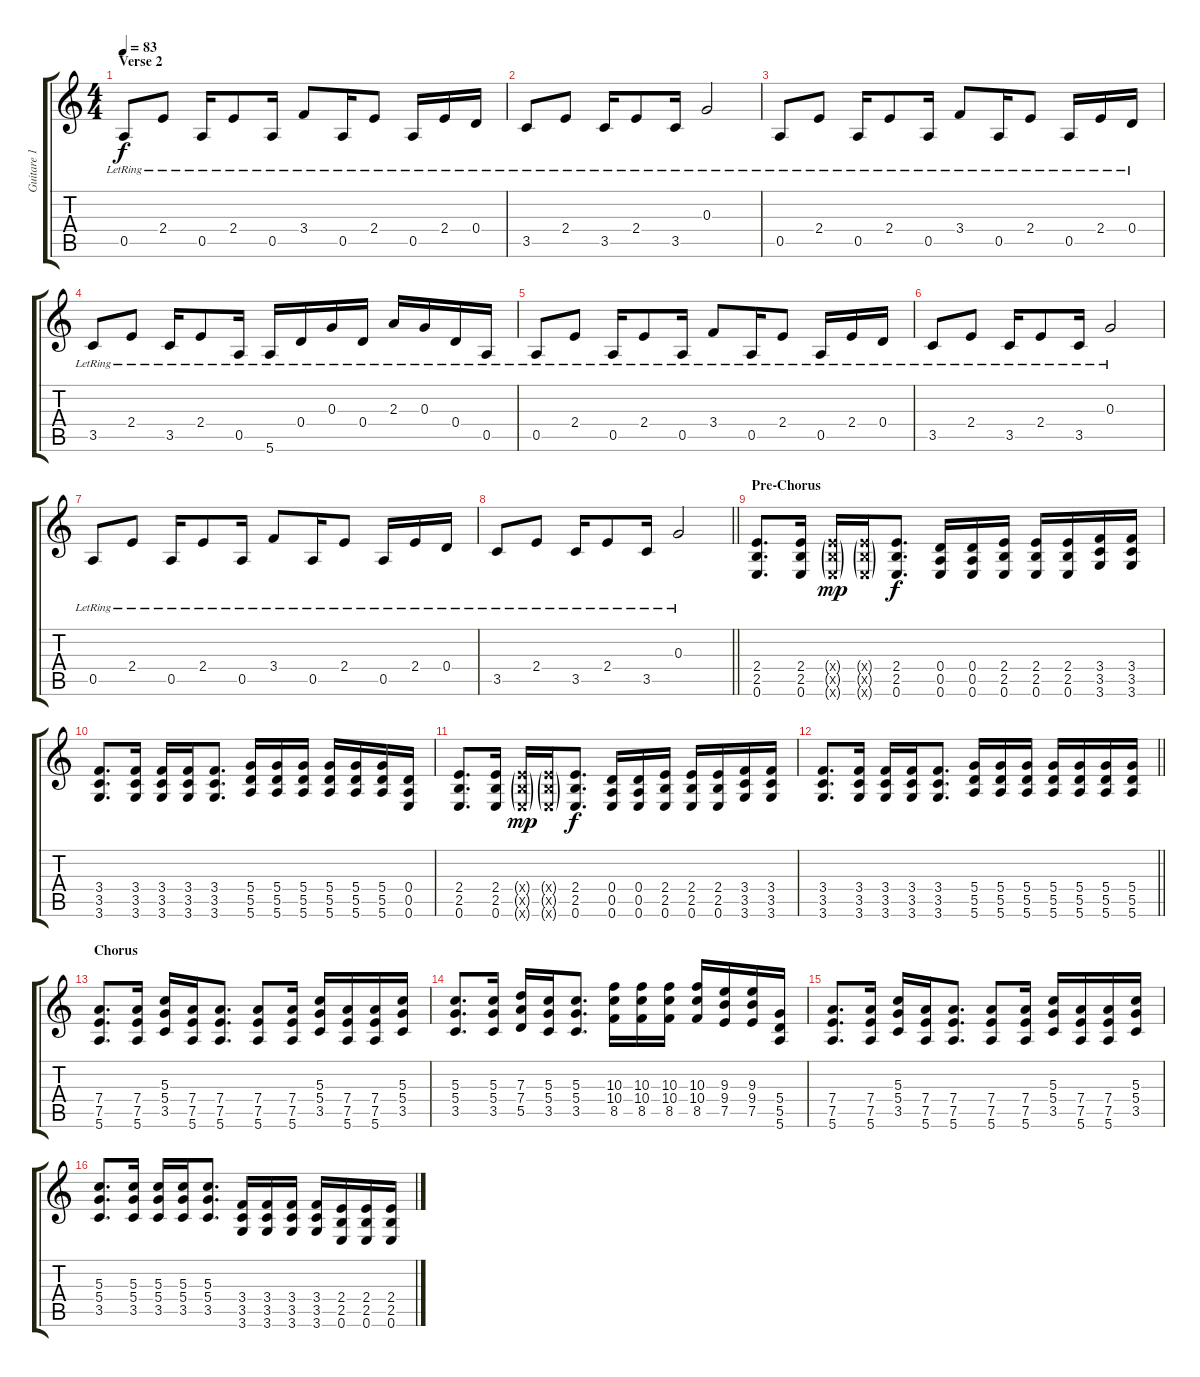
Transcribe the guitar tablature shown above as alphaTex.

\track ("Guitare 1" "Guitare 1") {instrument overdrivenguitar}
\staff {score tabs}
\tuning (E4 B3 G3 D3 A2 E2) {hide}
\ts (4 4)
\section ("" "Verse 2")
\tempo 83
\clef g2
\ks c
0.5{lr}.8{dy f} 2.4{lr}.8 0.5{lr}.16 2.4{lr}.8 0.5{lr}.16 3.4{lr}.8 0.5{lr}.16 2.4{lr}.8 0.5{lr}.16 2.4{lr}.16 0.4{lr}.16 |
3.5{lr}.8 2.4{lr}.8 3.5{lr}.16 2.4{lr}.8 3.5{lr}.16 0.3{lr}.2 |
0.5{lr}.8 2.4{lr}.8 0.5{lr}.16 2.4{lr}.8 0.5{lr}.16 3.4{lr}.8 0.5{lr}.16 2.4{lr}.8 0.5{lr}.16 2.4{lr}.16 0.4{lr}.16 |
3.5{lr}.8 2.4{lr}.8 3.5{lr}.16 2.4{lr}.8 0.5{lr}.16 5.6{lr}.16 0.4{lr}.16 0.3{lr}.16 0.4{lr}.16 2.3{lr}.16 0.3{lr}.16 0.4{lr}.16 0.5{lr}.16 |
0.5{lr}.8 2.4{lr}.8 0.5{lr}.16 2.4{lr}.8 0.5{lr}.16 3.4{lr}.8 0.5{lr}.16 2.4{lr}.8 0.5{lr}.16 2.4{lr}.16 0.4{lr}.16 |
3.5{lr}.8 2.4{lr}.8 3.5{lr}.16 2.4{lr}.8 3.5{lr}.16 0.3{lr}.2 |
0.5{lr}.8 2.4{lr}.8 0.5{lr}.16 2.4{lr}.8 0.5{lr}.16 3.4{lr}.8 0.5{lr}.16 2.4{lr}.8 0.5{lr}.16 2.4{lr}.16 0.4{lr}.16 |
\barLineRight lightlight
3.5{lr}.8 2.4{lr}.8 3.5{lr}.16 2.4{lr}.8 3.5{lr}.16 0.3{lr}.2 |
\section ("" "Pre-Chorus")
(2.4 2.5 0.6).8{d} (2.4 2.5 0.6).16 (2.4{g x} 2.5{g x} 0.6{g x}).16{dy mp} (2.4{g x} 2.5{g x} 0.6{g x}).16 (2.4 2.5 0.6).8{d dy f} (0.4 0.5 0.6).16 (0.4 0.5 0.6).16 (2.4 2.5 0.6).16 (2.4 2.5 0.6).16 (2.4 2.5 0.6).16 (3.4 3.5 3.6).16 (3.4 3.5 3.6).16 |
(3.4 3.5 3.6).8{d} (3.4 3.5 3.6).16 (3.4 3.5 3.6).16 (3.4 3.5 3.6).16 (3.4 3.5 3.6).8{d} (5.4 5.5 5.6).16 (5.4 5.5 5.6).16 (5.4 5.5 5.6).16 (5.4 5.5 5.6).16 (5.4 5.5 5.6).16 (5.4 5.5 5.6).16 (0.4 0.5 0.6).16 |
(2.4 2.5 0.6).8{d} (2.4 2.5 0.6).16 (2.4{g x} 2.5{g x} 0.6{g x}).16{dy mp} (2.4{g x} 2.5{g x} 0.6{g x}).16 (2.4 2.5 0.6).8{d dy f} (0.4 0.5 0.6).16 (0.4 0.5 0.6).16 (2.4 2.5 0.6).16 (2.4 2.5 0.6).16 (2.4 2.5 0.6).16 (3.4 3.5 3.6).16 (3.4 3.5 3.6).16 |
\barLineRight lightlight
(3.4 3.5 3.6).8{d} (3.4 3.5 3.6).16 (3.4 3.5 3.6).16 (3.4 3.5 3.6).16 (3.4 3.5 3.6).8{d} (5.4 5.5 5.6).16 (5.4 5.5 5.6).16 (5.4 5.5 5.6).16 (5.4 5.5 5.6).16 (5.4 5.5 5.6).16 (5.4 5.5 5.6).16 (5.4 5.5 5.6).16 |
\section ("" "Chorus")
(7.4 7.5 5.6).8{d} (7.4 7.5 5.6).16 (5.3 5.4 3.5).16 (7.4 7.5 5.6).16 (7.4 7.5 5.6).8{d} (7.4 7.5 5.6).8 (7.4 7.5 5.6).16 (5.3 5.4 3.5).16 (7.4 7.5 5.6).16 (7.4 7.5 5.6).16 (5.3 5.4 3.5).16 |
(5.3 5.4 3.5).8{d} (5.3 5.4 3.5).16 (7.3 7.4 5.5).16 (5.3 5.4 3.5).16 (5.3 5.4 3.5).8{d} (10.3 10.4 8.5).16 (10.3 10.4 8.5).16 (10.3 10.4 8.5).16 (10.3 10.4 8.5).16 (9.3 9.4 7.5).16 (9.3 9.4 7.5).16 (5.4 5.5 5.6).16 |
(7.4 7.5 5.6).8{d} (7.4 7.5 5.6).16 (5.3 5.4 3.5).16 (7.4 7.5 5.6).16 (7.4 7.5 5.6).8{d} (7.4 7.5 5.6).8 (7.4 7.5 5.6).16 (5.3 5.4 3.5).16 (7.4 7.5 5.6).16 (7.4 7.5 5.6).16 (5.3 5.4 3.5).16 |
(5.3 5.4 3.5).8{d} (5.3 5.4 3.5).16 (5.3 5.4 3.5).16 (5.3 5.4 3.5).16 (5.3 5.4 3.5).8{d} (3.4 3.5 3.6).16 (3.4 3.5 3.6).16 (3.4 3.5 3.6).16 (3.4 3.5 3.6).16 (2.4 2.5 0.6).16 (2.4 2.5 0.6).16 (2.4 2.5 0.6).16
